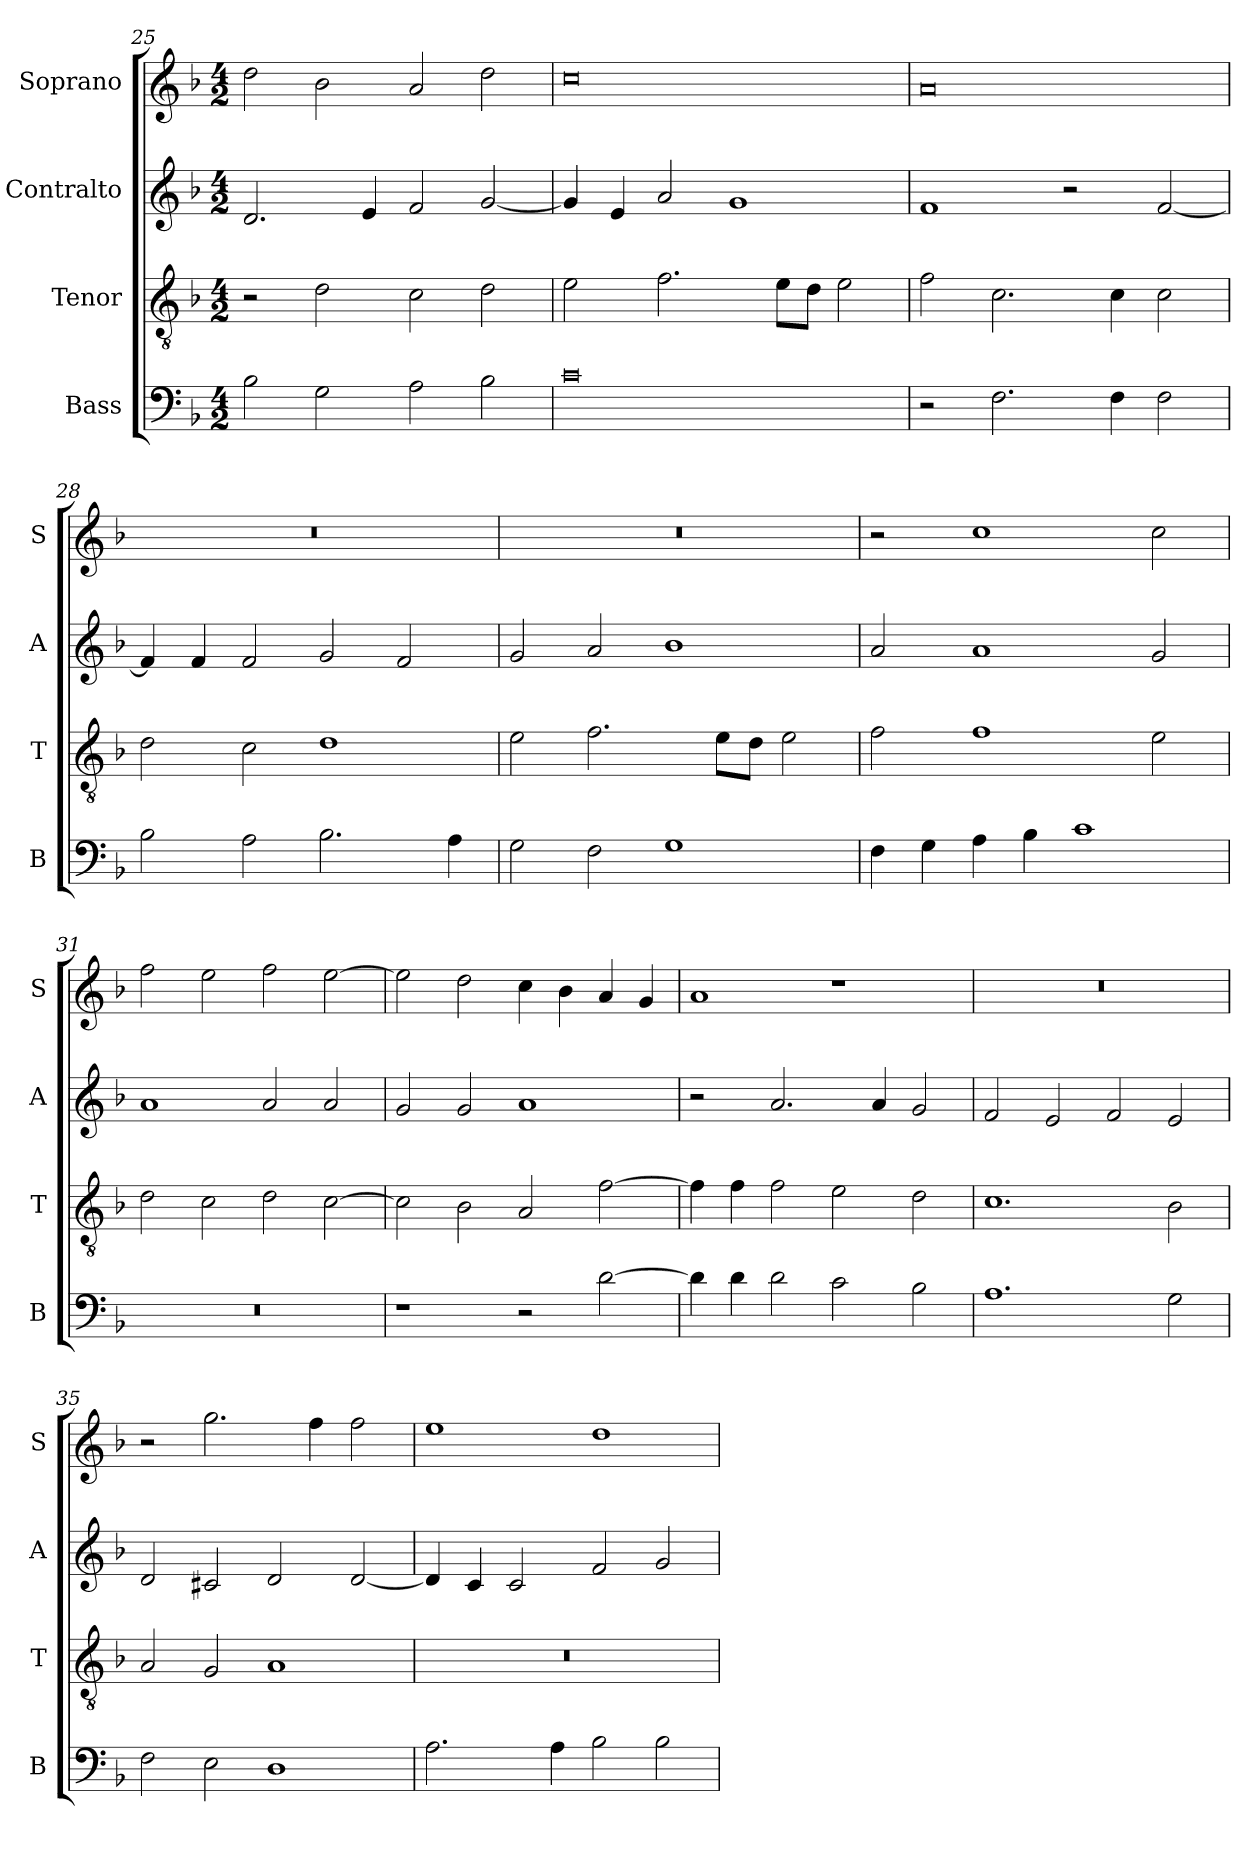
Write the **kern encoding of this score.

**kern	**kern	**kern	**kern
*part4	*part3	*part2	*part1
*staff4	*staff3	*staff2	*staff1
*I"Bass	*I"Tenor	*I"Contralto	*I"Soprano
*I'B	*I'T	*I'A	*I'S
*clefF4	*clefGv2	*clefG2	*clefG2
*k[b-]	*k[b-]	*k[b-]	*k[b-]
*G:dor	*G:dor	*G:dor	*G:dor
*M4/2	*M4/2	*M4/2	*M4/2
=25	=25	=25	=25
2B-	2r	2.d	2dd
2G	2d	.	2b-
.	.	4e	.
2A	2c	2f	2a
2B-	2d	[2g	2dd
=26	=26	=26	=26
0c	2e	4g]	0cc
.	.	4e	.
.	2.f	2a	.
.	.	1g	.
.	8e\L	.	.
.	8d\J	.	.
.	2e	.	.
=27	=27	=27	=27
2r	2f	1f	0a
2.F	2.c	.	.
.	.	2r	.
4F	4c	.	.
2F	2c	[2f	.
=28	=28	=28	=28
2B-	2d	4f]	0r
.	.	4f	.
2A	2c	2f	.
2.B-	1d	2g	.
.	.	2f	.
4A	.	.	.
=29	=29	=29	=29
2G	2e	2g	0r
2F	2.f	2a	.
1G	.	1b-	.
.	8e\L	.	.
.	8d\J	.	.
.	2e	.	.
=30	=30	=30	=30
4F	2f	2a	2r
4G	.	.	.
4A	1f	1a	1cc
4B-	.	.	.
1c	.	.	.
.	2e	2g	2cc
=31	=31	=31	=31
0r	2d	1a	2ff
.	2c	.	2ee
.	2d	2a	2ff
.	[2c	2a	[2ee
=32	=32	=32	=32
1r	2c]	2g	2ee]
.	2B-	2g	2dd
2r	2A	1a	4cc
.	.	.	4b-
[2d	[2f	.	4a
.	.	.	4g
=33	=33	=33	=33
4d]	4f]	2r	1a
4d	4f	.	.
2d	2f	2.a	.
2c	2e	.	1r
.	.	4a	.
2B-	2d	2g	.
=34	=34	=34	=34
1.A	1.c	2f	0r
.	.	2e	.
.	.	2f	.
2G	2B-	2e	.
=35	=35	=35	=35
2F	2A	2d	2r
2E	2G	2c#X	2.gg
1D	1A	2d	.
.	.	.	4ff
.	.	[2d	2ff
=36	=36	=36	=36
2.A	0r	4d]	1ee
.	.	4c	.
.	.	2c	.
4A	.	.	.
2B-	.	2f	1dd
2B-	.	2g	.
=	=	=	=
*-	*-	*-	*-
